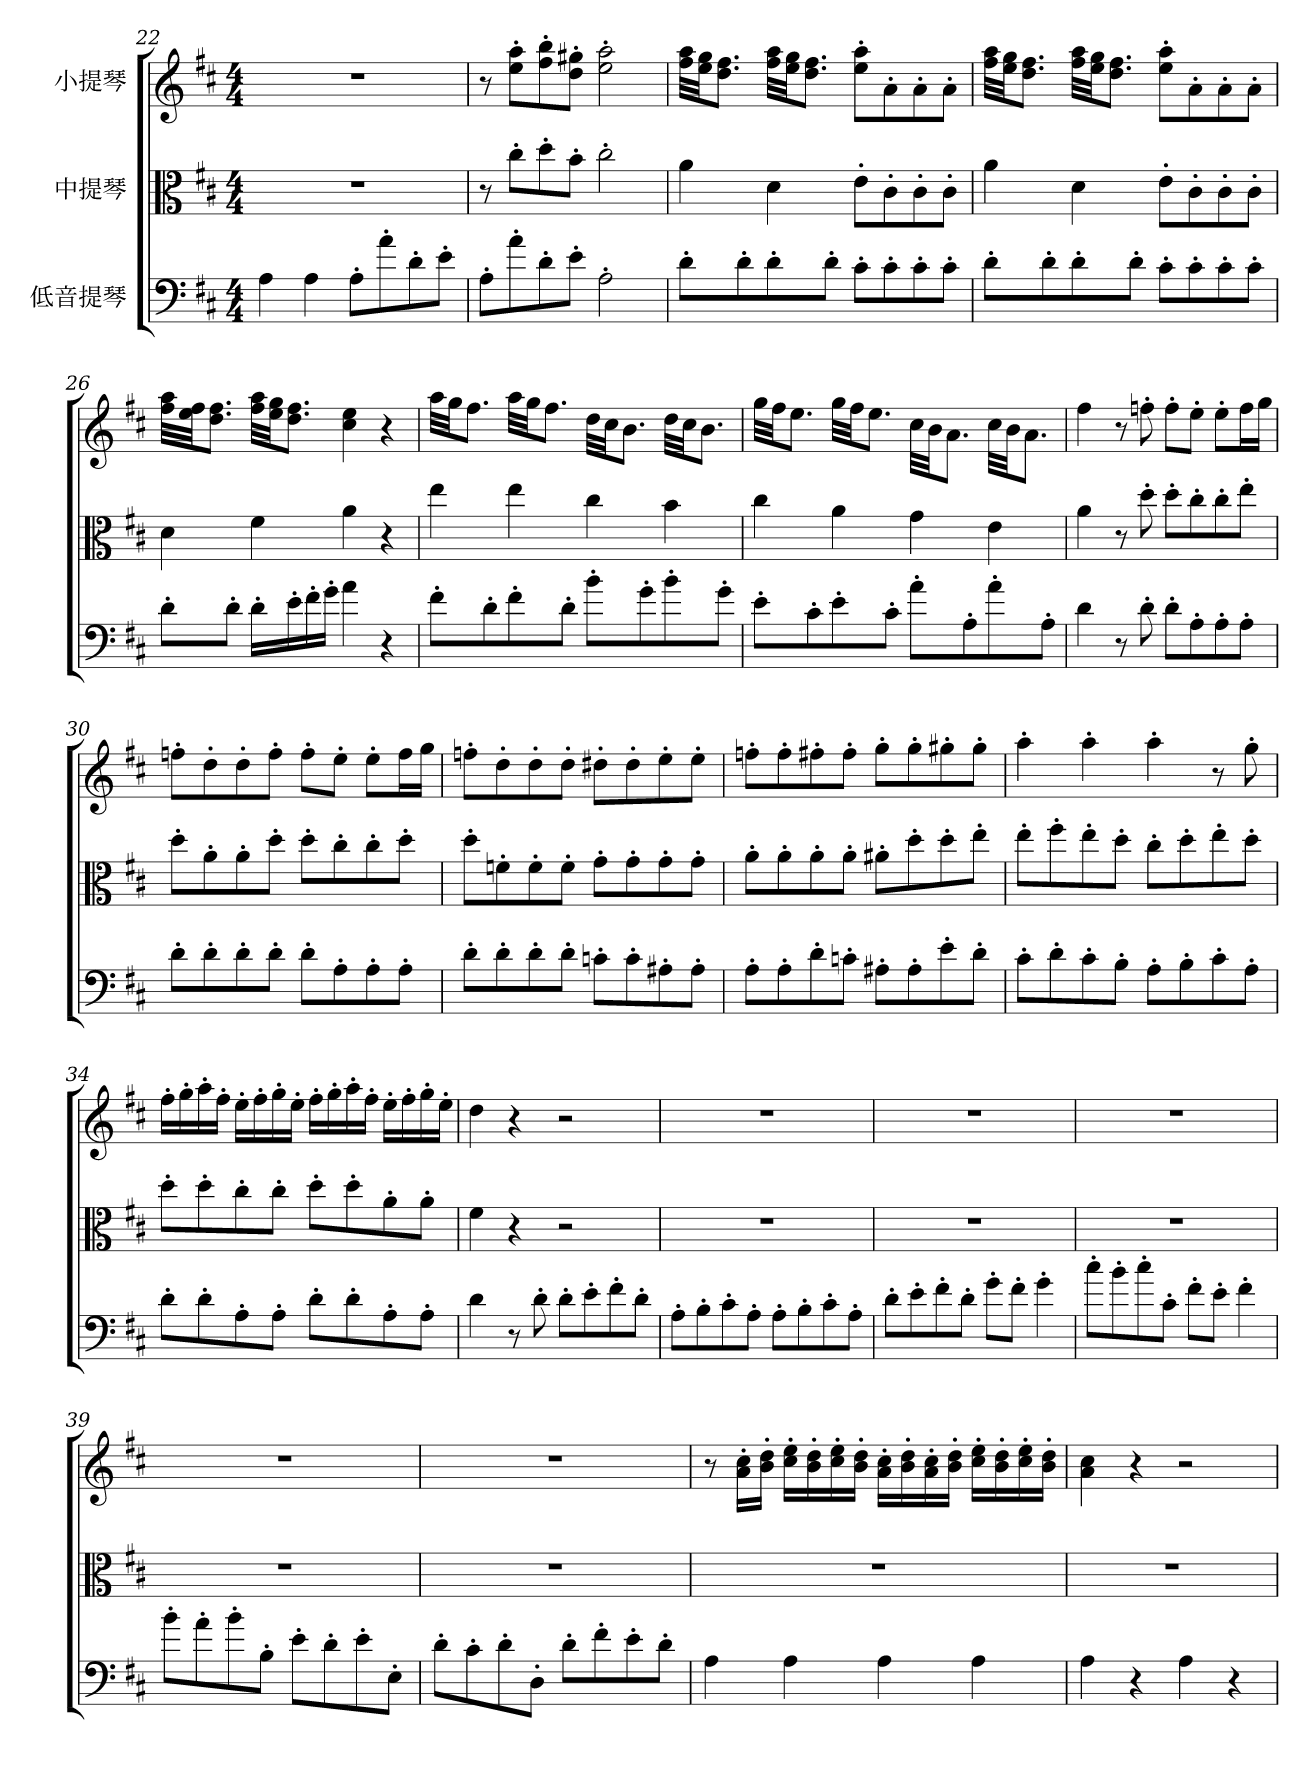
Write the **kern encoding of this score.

**kern	**kern	**kern
*part3	*part2	*part1
*staff3	*staff2	*staff1
*I"低音提琴	*I"中提琴	*I"小提琴
!!LO:LB:g=z
*clefF4	*clefC3	*clefG2
*ITrd7c12	*	*
*k[f#c#]	*k[f#c#]	*k[f#c#]
*M4/4	*M4/4	*M4/4
=22	=22	=22
4AA\	1r	1r
4AA\	.	.
8AA'\L	.	.
8A'\	.	.
8D'\	.	.
8E'\J	.	.
=23	=23	=23
8AA'\L	8r	8r
8A'\	8cc#'\L	8ee\' 8aa\'L
8D'\	8dd'\	8ff#\' 8bb\'
8E'\J	8b'\J	8dd\' 8gg#X\'J
2AA'\	2cc#'\	2ee\' 2aa\'
=24	=24	=24
8D'\L	4a\	32ff#\ 32aa\LLL
.	.	32ee\ 32gg\JJ
.	.	8.dd\ 8.ff#\J
8D'\	.	.
8D'\	4d\	32ff#\ 32aa\LLL
.	.	32ee\ 32gg\JJ
.	.	8.dd\ 8.ff#\J
8D'\J	.	.
8C#'\L	8e'\L	8ee\' 8aa\'L
8C#'\	8c#'\	8a'\
8C#'\	8c#'\	8a'\
8C#'\J	8c#'\J	8a'\J
=25	=25	=25
8D'\L	4a\	32ff#\ 32aa\LLL
.	.	32ee\ 32gg\JJ
.	.	8.dd\ 8.ff#\J
8D'\	.	.
8D'\	4d\	32ff#\ 32aa\LLL
.	.	32ee\ 32gg\JJ
.	.	8.dd\ 8.ff#\J
8D'\J	.	.
8C#'\L	8e'\L	8ee\' 8aa\'L
8C#'\	8c#'\	8a'\
8C#'\	8c#'\	8a'\
8C#'\J	8c#'\J	8a'\J
!!LO:LB:g=z
=26	=26	=26
8D'\L	4d\	32ff#\ 32aa\LLL
.	.	32ee\ 32ff#\JJ
.	.	8.dd\ 8.ff#\J
8D'\J	.	.
16D'\LL	4f#\	32ff#\ 32aa\LLL
.	.	32ee\ 32gg\JJ
16E'\	.	8.dd\ 8.ff#\J
16F#'\	.	.
16G'\JJ	.	.
4A\	4a\	4cc#\ 4ee\
4r	4r	4r
=27	=27	=27
8F#'\L	4ee\	32aa\LLL
.	.	32gg\JJ
.	.	8.ff#\J
8D'\	.	.
8F#'\	4ee\	32aa\LLL
.	.	32gg\JJ
.	.	8.ff#\J
8D'\J	.	.
8B'\L	4cc#\	32dd\LLL
.	.	32cc#\JJ
.	.	8.b\J
8G'\	.	.
8B'\	4b\	32dd\LLL
.	.	32cc#\JJ
.	.	8.b\J
8G'\J	.	.
=28	=28	=28
8E'\L	4cc#\	32gg\LLL
.	.	32ff#\JJ
.	.	8.ee\J
8C#'\	.	.
8E'\	4a\	32gg\LLL
.	.	32ff#\JJ
.	.	8.ee\J
8C#'\J	.	.
8A'\L	4g\	32cc#\LLL
.	.	32b\JJ
.	.	8.a\J
8AA'\	.	.
8A'\	4e\	32cc#\LLL
.	.	32b\JJ
.	.	8.a\J
8AA'\J	.	.
!!LO:PB:g=z
=29	=29	=29
4D\	4a\	4ff#\
8r	8r	8r
8D'\	8dd'\	8ffn'\
8D'\L	8dd'\L	8ff'\L
8AA'\	8cc#'\	8ee'\J
8AA'\	8cc#'\	8ee'\L
8AA'\J	8ee'\J	16ff\L
.	.	16gg\JJ
=30	=30	=30
8D'\L	8dd'\L	8ffn'\L
8D'\	8a'\	8dd'\
8D'\	8a'\	8dd'\
8D'\J	8dd'\J	8ff'\J
8D'\L	8dd'\L	8ff'\L
8AA'\	8cc#'\	8ee'\J
8AA'\	8cc#'\	8ee'\L
8AA'\J	8dd'\J	16ff\L
.	.	16gg\JJ
=31	=31	=31
8D'\L	8dd'\L	8ffn'\L
8D'\	8fn'\	8dd'\
8D'\	8f'\	8dd'\
8D'\J	8f'\J	8dd'\J
8Cn'\L	8g'\L	8dd#X'\L
8C'\	8g'\	8dd#'\
8AA#X'\	8g'\	8ee'\
8AA#'\J	8g'\J	8ee'\J
!!LO:LB:g=z
=32	=32	=32
8AA'\L	8a'\L	8ffn'\L
8AA'\	8a'\	8ff'\
8D'\	8a'\	8ff#X'\
8Cn'\J	8a'\J	8ff#'\J
8AA#X'\L	8a#X'\L	8gg'\L
8AA#'\	8dd'\	8gg'\
8E'\	8dd'\	8gg#X'\
8D'\J	8ee'\J	8gg#'\J
=33	=33	=33
8C#'\L	8ee'\L	4aa'\
8D'\	8ff#'\	.
8C#'\	8ee'\	4aa'\
8BB'\J	8dd'\J	.
8AA'\L	8cc#'\L	4aa'\
8BB'\	8dd'\	.
8C#'\	8ee'\	8r
8AA'\J	8dd'\J	8gg'\
=34	=34	=34
8D'\L	8dd'\L	16ff#'\LL
.	.	16gg'\
8D'\	8dd'\	16aa'\
.	.	16ff#'\JJ
8AA'\	8cc#'\	16ee'\LL
.	.	16ff#'\
8AA'\J	8cc#'\J	16gg'\
.	.	16ee'\JJ
8D'\L	8dd'\L	16ff#'\LL
.	.	16gg'\
8D'\	8dd'\	16aa'\
.	.	16ff#'\JJ
8AA'\	8a'\	16ee'\LL
.	.	16ff#'\
8AA'\J	8a'\J	16gg'\
.	.	16ee'\JJ
!!LO:LB:g=z
=35	=35	=35
4D\	4f#\	4dd\
8r	4r	4r
8D'\	.	.
8D'\L	2r	2r
8E'\	.	.
8F#'\	.	.
8D'\J	.	.
=36	=36	=36
8AA'\L	1r	1r
8BB'\	.	.
8C#'\	.	.
8AA'\J	.	.
8AA'\L	.	.
8BB'\	.	.
8C#'\	.	.
8AA'\J	.	.
=37	=37	=37
8D'\L	1r	1r
8E'\	.	.
8F#'\	.	.
8D'\J	.	.
8G'\L	.	.
8F#'\J	.	.
4G'\	.	.
=38	=38	=38
8c#'\L	1r	1r
8B'\	.	.
8c#'\	.	.
8C#'\J	.	.
8F#'\L	.	.
8E'\J	.	.
4F#'\	.	.
!!LO:LB:g=z
=39	=39	=39
8B'\L	1r	1r
8A'\	.	.
8B'\	.	.
8BB'\J	.	.
8E'\L	.	.
8D'\	.	.
8E'\	.	.
8EE'\J	.	.
=40	=40	=40
8D'\L	1r	1r
8C#'\	.	.
8D'\	.	.
8DD'\J	.	.
8D'\L	.	.
8F#'\	.	.
8E'\	.	.
8D'\J	.	.
=41	=41	=41
4AA\	1r	8r
.	.	16a\' 16cc#\'LL
.	.	16b\' 16dd\'JJ
4AA\	.	16cc#\' 16ee\'LL
.	.	16b\' 16dd\'
.	.	16cc#\' 16ee\'
.	.	16b\' 16dd\'JJ
4AA\	.	16a\' 16cc#\'LL
.	.	16b\' 16dd\'
.	.	16a\' 16cc#\'
.	.	16b\' 16dd\'JJ
4AA\	.	16cc#\' 16ee\'LL
.	.	16b\' 16dd\'
.	.	16cc#\' 16ee\'
.	.	16b\' 16dd\'JJ
=42	=42	=42
4AA\	1r	4a\ 4cc#\
4r	.	4r
4AA\	.	2r
4r	.	.
=	=	=
*-	*-	*-
